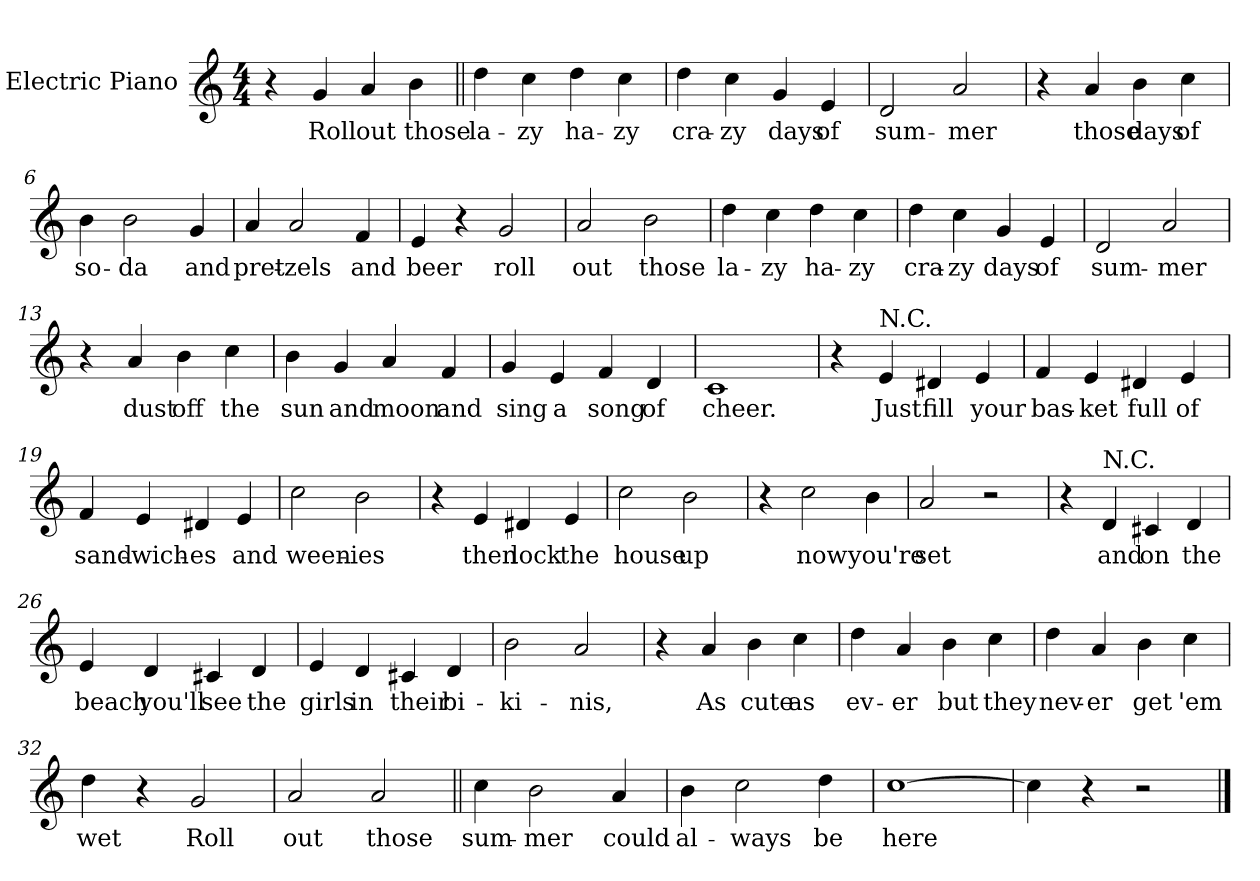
**kern	**text
*part1	*part1
*staff1	*staff1
*I"Electric Piano	*
*I'E.Pno	*
*clefG2	*
*k[]	*
*C:	*
*M4/4	*
=1	=1
4r	.
4g/	Roll
4a/	out
4b\	those
=2||	=2||
4dd\	la-
4cc\	-zy
4dd\	ha-
4cc\	-zy
=3	=3
4dd\	cra-
4cc\	-zy
4g/	days
4e/	of
=4	=4
2d/	sum-
2a/	-mer
!!LO:LB:g=z
=5	=5
4r	.
4a/	those
4b\	days
4cc\	of
=6	=6
4b\	so-
2b\	-da
4g/	and
=7	=7
4a/	pret-
2a/	-zels
4f/	and
=8	=8
4e/	beer
4r	.
2g/	roll
=9	=9
2a/	out
2b\	those
=10	=10
4dd\	la-
4cc\	-zy
4dd\	ha-
4cc\	-zy
!!LO:LB:g=z
=11	=11
4dd\	cra-
4cc\	-zy
4g/	days
4e/	of
=12	=12
2d/	sum-
2a/	-mer
=13	=13
4r	.
4a/	dust
4b\	off
4cc\	the
=14	=14
4b\	sun
4g/	and
4a/	moon
4f/	and
=15	=15
4g/	sing
4e/	a
4f/	song
4d/	of
!!LO:LB:g=z
=16	=16
1c	cheer.
=17	=17
4r	.
!LO:TX:a:t=N.C.	!
4e/	Just
4d#X/	fill
4e/	your
=18	=18
4f/	bas-
4e/	-ket
4d#X/	full
4e/	of
=19	=19
4f/	sand-
4e/	-wich-
4d#X/	-es
4e/	and
=20	=20
2cc\	ween-
2b\	-ies
!!LO:LB:g=z
=21	=21
4r	.
4e/	then
4d#X/	lock
4e/	the
=22	=22
2cc\	house
2b\	up
=23	=23
4r	.
2cc\	now
4b\	you're
=24	=24
2a/	set
2r	.
=25	=25
4r	.
!LO:TX:a:t=N.C.	!
4d/	and
4c#X/	on
4d/	the
!!LO:LB:g=z
=26	=26
4e/	beach
4d/	you'll
4c#X/	see
4d/	the
=27	=27
4e/	girls
4d/	in
4c#X/	their
4d/	bi-
=28	=28
2b\	-ki-
2a/	-nis,
=29	=29
4r	.
4a/	As
4b\	cute
4cc\	as
=30	=30
4dd\	ev-
4a/	-er
4b\	but
4cc\	they
!!LO:LB:g=z
=31	=31
4dd\	nev-
4a/	-er
4b\	get
4cc\	'em
=32	=32
4dd\	wet
4r	.
2g/	Roll
=33	=33
2a/	out
2a/	those
=34||	=34||
4cc\	sum-
2b\	-mer
4a/	could
=35	=35
4b\	al-
2cc\	-ways
4dd\	be
=36	=36
[1cc	here
=37	=37
4cc\]	.
4r	.
2r	.
==	==
*-	*-
